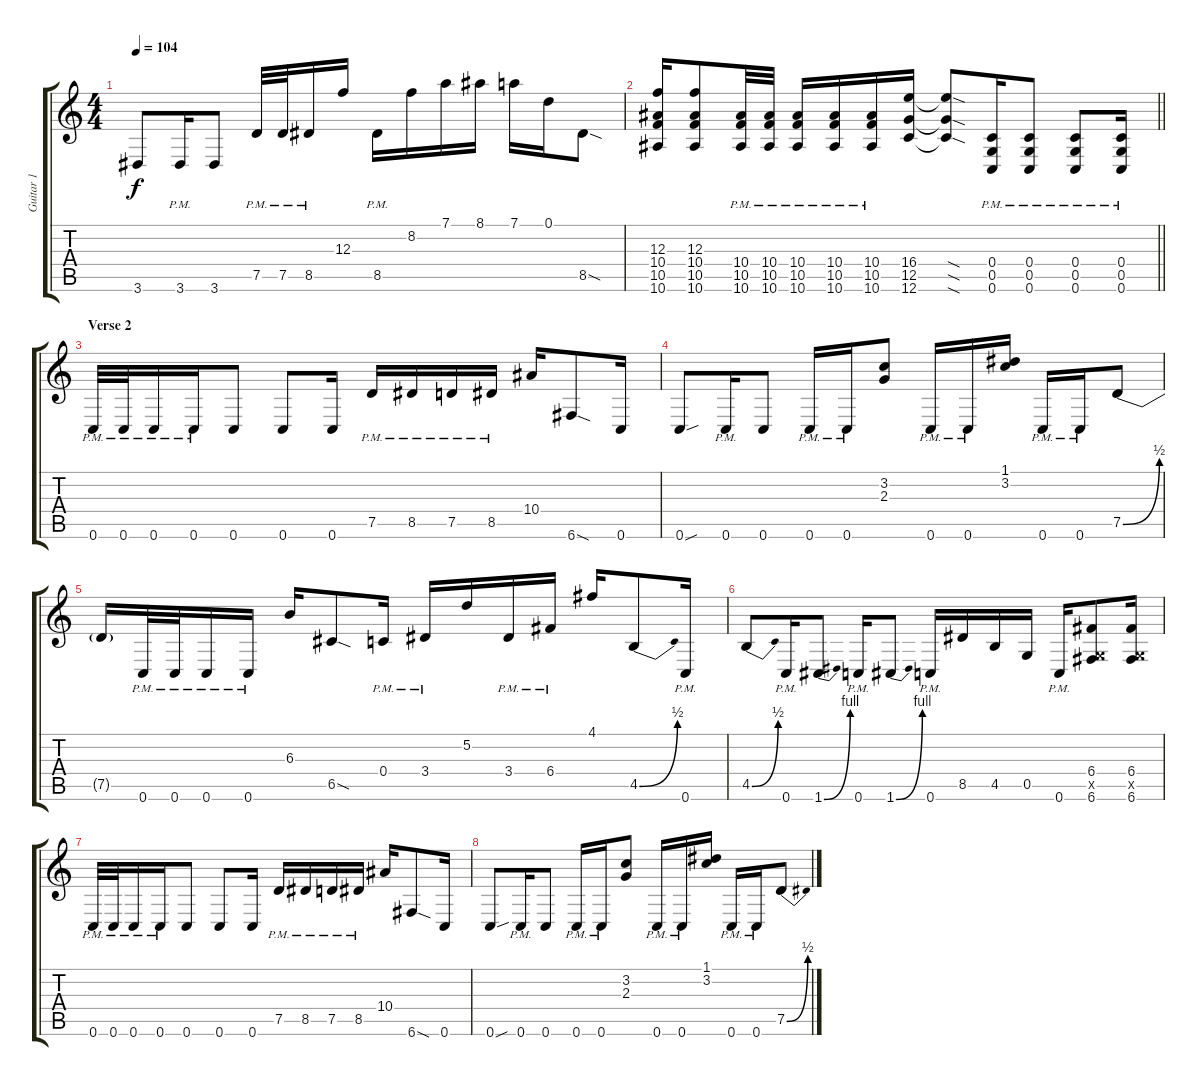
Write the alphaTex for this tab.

\track ("Guitar 1" "Guitar 1") {instrument distortionguitar}
\staff {score tabs}
\tuning (D4 A3 F3 C3 G2 C2) {hide}
\ts (4 4)
\tempo 104
\clef g2
\ks c
3.6.8{dy f} 3.6{pm}.16 3.6.8 7.5{pm}.32 7.5{pm}.32 8.5{pm}.16 12.3.16 8.5{pm}.16 8.2.16 7.1.16 8.1.16 7.1.16 0.1.16 8.5{sod}.8 |
\barLineRight lightlight
(12.3 10.4 10.5 10.6).16 (12.3 10.4 10.5 10.6).8 (10.4{pm} 10.5{pm} 10.6{pm}).32 (10.4{pm} 10.5{pm} 10.6{pm}).32 (10.4{pm} 10.5{pm} 10.6{pm}).16 (10.4{pm} 10.5{pm} 10.6{pm}).16 (10.4{pm} 10.5{pm} 10.6{pm}).16 (16.4 12.5 12.6).16 (16.4{sod t} 12.5{sod t} 12.6{sod t}).8 (0.4{pm} 0.5{pm} 0.6{pm}).16 (0.4{pm} 0.5{pm} 0.6{pm}).8 (0.4{pm} 0.5{pm} 0.6{pm}).8 (0.4{pm} 0.5{pm} 0.6{pm}).16 |
\section ("" "Verse 2")
0.6{pm}.32 0.6{pm}.32 0.6{pm}.16 0.6{pm}.16 0.6.8 0.6.8 0.6.16 7.5{pm}.16 8.5{pm}.16 7.5{pm}.16 8.5{pm}.16 10.4.16 6.6{sod}.8 0.6.16 |
0.6{sou}.8 0.6{pm}.16 0.6.8 0.6{pm}.16 0.6{pm}.16 (3.2 2.3).8 0.6{pm}.16 0.6{pm}.16 (1.1 3.2).16 0.6{pm}.16 0.6{pm}.16 7.5{be (bend 0 0 60 2)}.8 |
7.5{t}.16 0.6{pm}.32 0.6{pm}.32 0.6{pm}.16 0.6{pm}.16 6.3.16 6.5{sod}.8 0.4{pm}.16 3.4{pm}.16 5.2.16 3.4{pm}.16 6.4{pm}.16 4.1.16 4.5{be (bend 0 0 60 2)}.8 0.6{pm}.16 |
4.5{be (bend 0 0 60 2)}.8 0.6{pm}.16 1.6{be (bend 0 0 60 4)}.8 0.6{pm}.16 1.6{be (bend 0 0 60 4)}.8 0.6{pm}.16 8.5.16 4.5.16 0.5.16 0.6{pm}.16 (6.4 0.5{x} 6.6).8 (6.4 0.5{x} 6.6).16 |
0.6{pm}.32 0.6{pm}.32 0.6{pm}.16 0.6{pm}.16 0.6.8 0.6.8 0.6.16 7.5{pm}.16 8.5{pm}.16 7.5{pm}.16 8.5{pm}.16 10.4.16 6.6{sod}.8 0.6.16 |
0.6{sou}.8 0.6{pm}.16 0.6.8 0.6{pm}.16 0.6{pm}.16 (3.2 2.3).8 0.6{pm}.16 0.6{pm}.16 (1.1 3.2).16 0.6{pm}.16 0.6{pm}.16 7.5{be (bend 0 0 60 2)}.8
